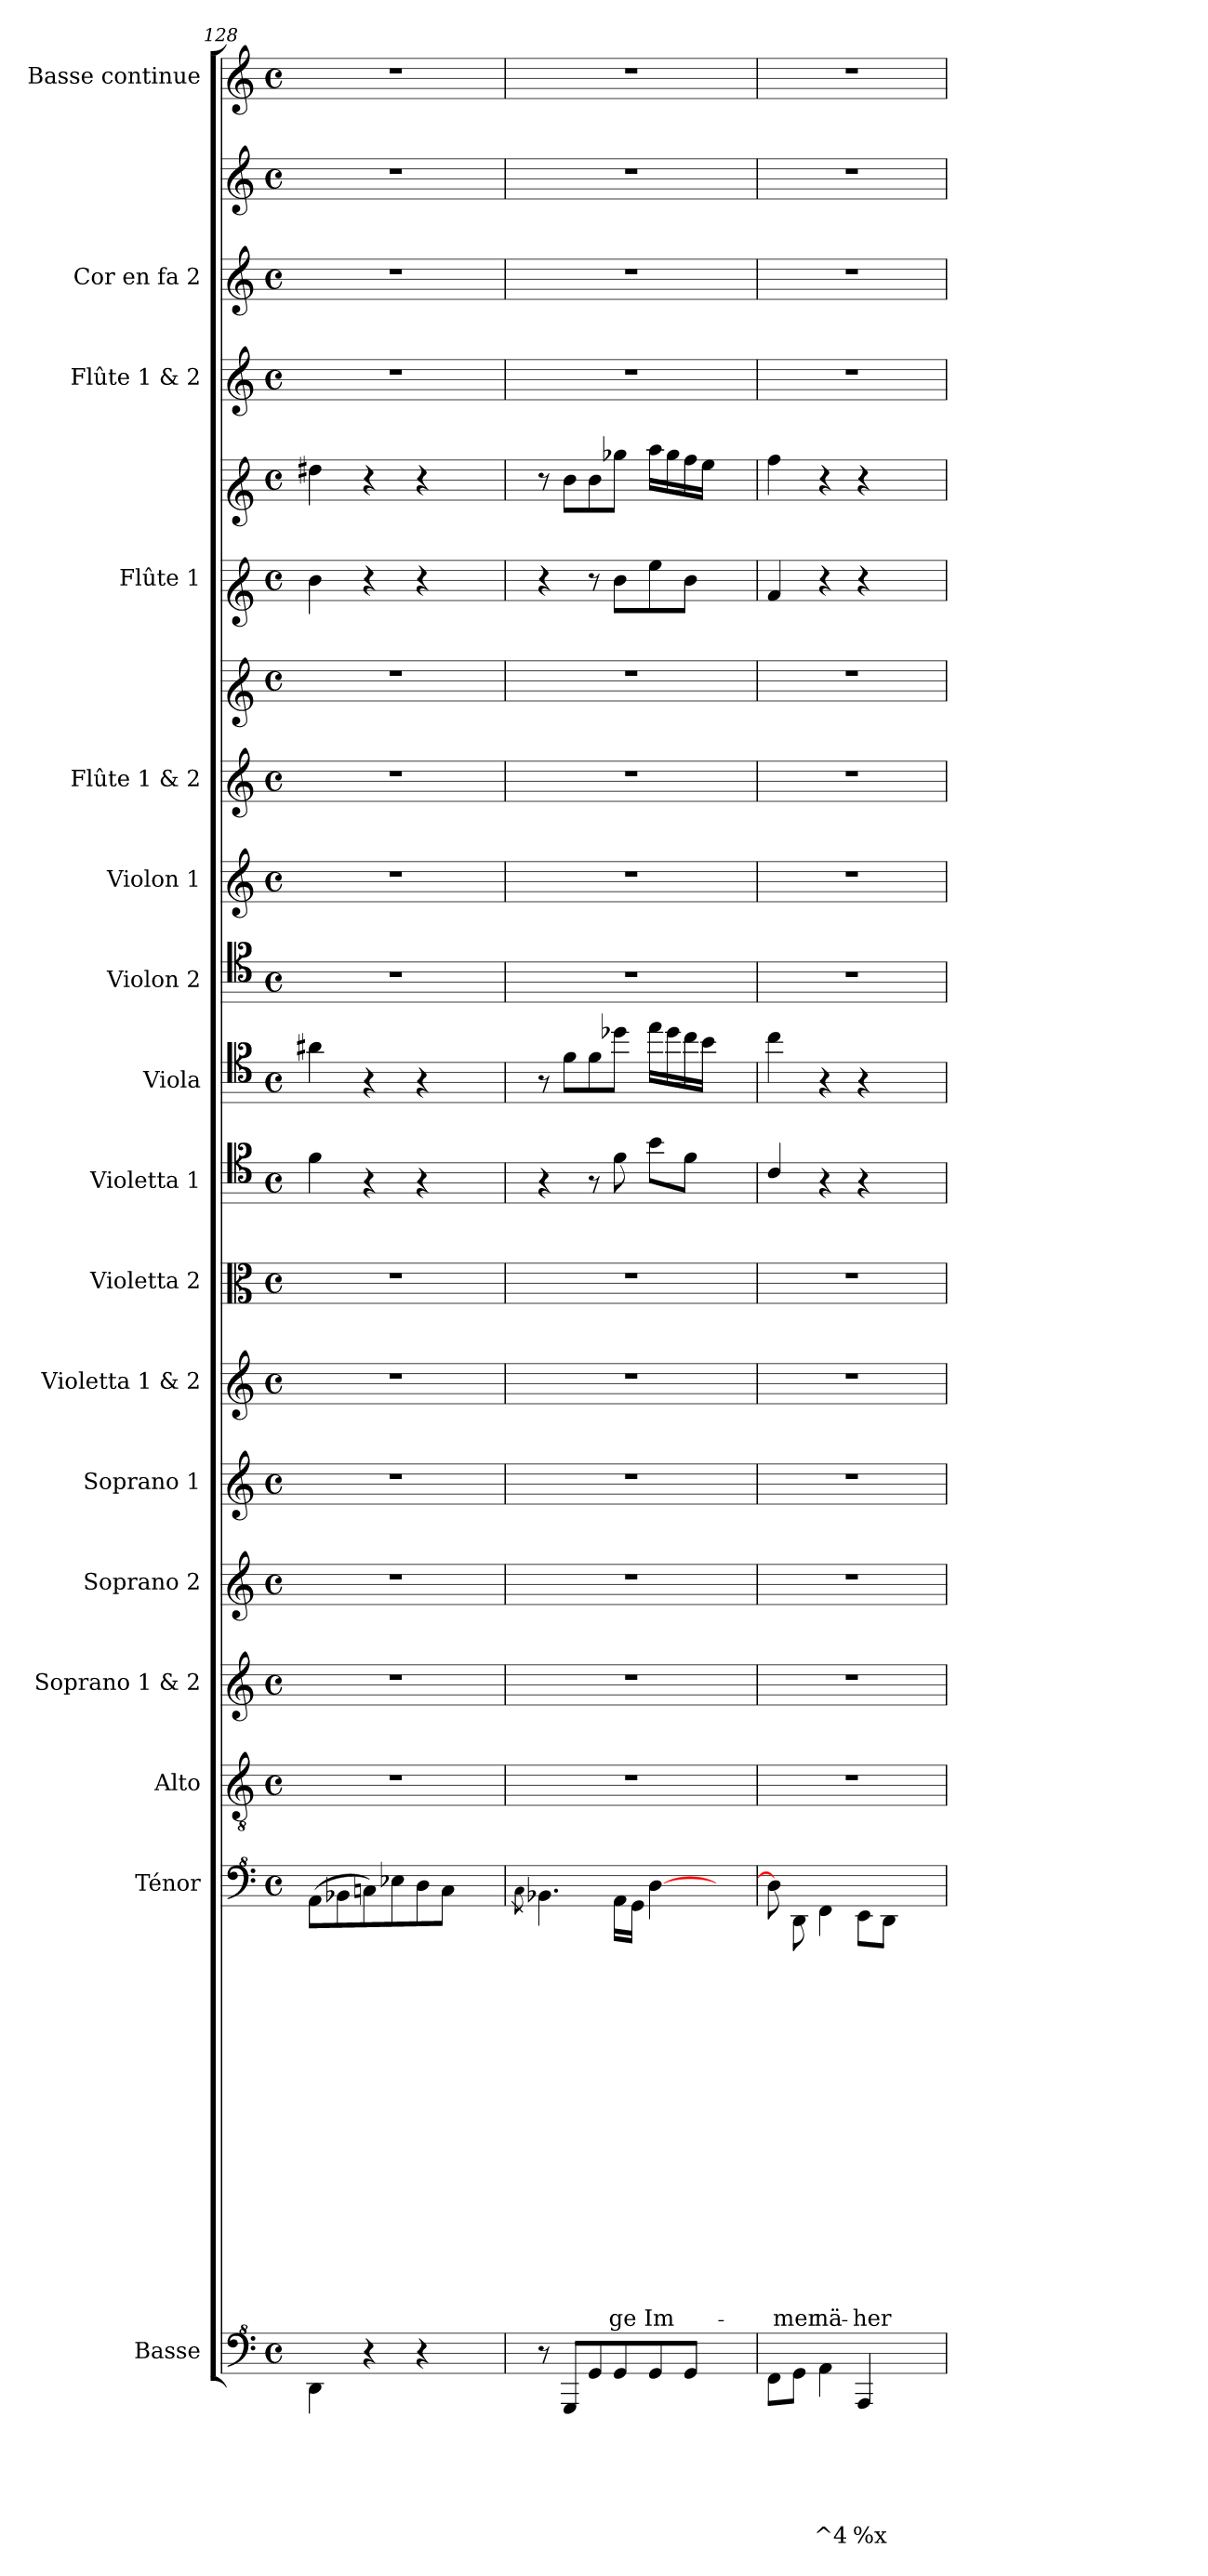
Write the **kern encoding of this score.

**kern	**text	**text	**text	**text	**text	**text	**kern	**text	**text	**text	**text	**text	**text	**text	**text	**text	**text	**text	**text	**text	**text	**text	**text	**text	**kern	**kern	**kern	**kern	**kern	**kern	**kern	**kern	**kern	**kern	**kern	**kern	**kern	**kern	**kern	**kern	**kern	**kern
*part17	*part17	*part17	*part17	*part17	*part17	*part17	*part16	*part16	*part16	*part16	*part16	*part16	*part16	*part16	*part16	*part16	*part16	*part16	*part16	*part16	*part16	*part16	*part16	*part16	*part15	*part14	*part13	*part12	*part11	*part10	*part9	*part8	*part7	*part6	*part5	*part5	*part4	*part4	*part3	*part2	*part2	*part1
*staff20	*staff20	*staff20	*staff20	*staff20	*staff20	*staff20	*staff19	*staff19	*staff19	*staff19	*staff19	*staff19	*staff19	*staff19	*staff19	*staff19	*staff19	*staff19	*staff19	*staff19	*staff19	*staff19	*staff19	*staff19	*staff18	*staff17	*staff16	*staff15	*staff14	*staff13	*staff12	*staff11	*staff10	*staff9	*staff8	*staff7	*staff6	*staff5	*staff4	*staff3	*staff2	*staff1
*I"Basse	*	*	*	*	*	*	*I"Ténor	*	*	*	*	*	*	*	*	*	*	*	*	*	*	*	*	*	*I"Alto	*I"Soprano 1 & 2	*I"Soprano 2	*I"Soprano 1	*I"Violetta 1 & 2	*I"Violetta 2	*I"Violetta 1	*I"Viola	*I"Violon 2	*I"Violon 1	*I"Flûte 1 & 2	*	*I"Flûte 1	*	*I"Flûte 1 & 2	*I"Cor en fa 2	*	*I"Basse continue
*I'Bas	*	*	*	*	*	*	*I'T	*	*	*	*	*	*	*	*	*	*	*	*	*	*	*	*	*	*I'A	*	*I'S 2	*I'S 1	*	*I'Vta 2	*I'Vta 1	*I'Vla	*I'Vln 2	*I'Vln 1	*I'Vln 1	*	*I'Fl 1	*	*	*I'Cor 2	*	*I'BC
*clefF^4	*	*	*	*	*	*	*clefF^4	*	*	*	*	*	*	*	*	*	*	*	*	*	*	*	*	*	*clefGv2	*clefG2	*clefG2	*clefG2	*clefG2	*clefC3	*clefC5	*clefC5	*clefC5	*clefG2	*clefG2	*clefG1	*clefG1	*clefG1	*clefG2	*clefG2	*clefG2	*clefG2
*ITrd7c12	*	*	*	*	*	*	*	*	*	*	*	*	*	*	*	*	*	*	*	*	*	*	*	*	*	*	*	*	*	*	*	*	*	*	*	*	*	*	*	*	*ITrd4c7	*ITrd4c7
*k[]	*	*	*	*	*	*	*k[]	*	*	*	*	*	*	*	*	*	*	*	*	*	*	*	*	*	*k[]	*k[]	*k[]	*k[]	*k[]	*k[]	*k[]	*k[]	*k[]	*k[]	*k[]	*k[]	*k[]	*k[]	*k[]	*k[]	*k[b-]	*k[b-]
*C:	*	*	*	*	*	*	*C:	*	*	*	*	*	*	*	*	*	*	*	*	*	*	*	*	*	*C:	*C:	*C:	*C:	*C:	*C:	*C:	*C:	*C:	*C:	*C:	*C:	*C:	*C:	*C:	*C:	*F:	*F:
*M4/4	*	*	*	*	*	*	*M4/4	*	*	*	*	*	*	*	*	*	*	*	*	*	*	*	*	*	*M4/4	*M4/4	*M4/4	*M4/4	*M4/4	*M4/4	*M4/4	*M4/4	*M4/4	*M4/4	*M4/4	*M4/4	*M4/4	*M4/4	*M4/4	*M4/4	*M4/4	*M4/4
*met(c)	*	*	*	*	*	*	*met(c)	*	*	*	*	*	*	*	*	*	*	*	*	*	*	*	*	*	*met(c)	*met(c)	*met(c)	*met(c)	*met(c)	*met(c)	*met(c)	*met(c)	*met(c)	*met(c)	*met(c)	*met(c)	*met(c)	*met(c)	*met(c)	*met(c)	*met(c)	*met(c)
=128	=128	=128	=128	=128	=128	=128	=128	=128	=128	=128	=128	=128	=128	=128	=128	=128	=128	=128	=128	=128	=128	=128	=128	=128	=128	=128	=128	=128	=128	=128	=128	=128	=128	=128	=128	=128	=128	=128	=128	=128	=128	=128
4DD\	.	.	.	.	.	.	(>8A\L	.	.	.	.	.	.	.	.	.	.	.	.	.	.	.	.	.	1r	1r	1r	1r	1r	1r	4d\	4f#X\	1r	1r	1r	1r	4dd\	4ff#X\	1r	1r	1r	1r
.	.	.	.	.	.	.	8B-\	.	.	.	.	.	.	.	.	.	.	.	.	.	.	.	.	.	.	.	.	.	.	.	.	.	.	.	.	.	.	.	.	.	.	.
4r	.	.	.	.	.	.	8cni\)	.	.	.	.	.	.	.	.	.	.	.	.	.	.	.	.	.	.	.	.	.	.	.	4r	4r	.	.	.	.	4r	4r	.	.	.	.
.	.	.	.	.	.	.	8e-X\	.	.	.	.	.	.	.	.	.	.	.	.	.	.	.	.	.	.	.	.	.	.	.	.	.	.	.	.	.	.	.	.	.	.	.
4r	.	.	.	.	.	.	8d\	.	.	.	.	.	.	.	.	.	.	.	.	.	.	.	.	.	.	.	.	.	.	.	4r	4r	.	.	.	.	4r	4r	.	.	.	.
.	.	.	.	.	.	.	8c\J	.	.	.	.	.	.	.	.	.	.	.	.	.	.	.	.	.	.	.	.	.	.	.	.	.	.	.	.	.	.	.	.	.	.	.
4ryy	.	.	.	.	.	.	4ryy	.	.	.	.	.	.	.	.	.	.	.	.	.	.	.	.	.	.	.	.	.	.	.	4ryy	4ryy	.	.	.	.	4ryy	4ryy	.	.	.	.
=129	=129	=129	=129	=129	=129	=129	=129	=129	=129	=129	=129	=129	=129	=129	=129	=129	=129	=129	=129	=129	=129	=129	=129	=129	=129	=129	=129	=129	=129	=129	=129	=129	=129	=129	=129	=129	=129	=129	=129	=129	=129	=129
.	.	.	.	.	.	.	8qc\	.	.	.	.	.	.	.	.	.	.	.	.	.	.	.	.	.	.	.	.	.	.	.	.	.	.	.	.	.	.	.	.	.	.	.
8r	.	.	.	.	.	.	4.B-\	.	.	.	.	.	.	.	.	.	.	.	.	.	.	.	.	.	1r	1r	1r	1r	1r	1r	4r	8r	1r	1r	1r	1r	4r	8r	1r	1r	1r	1r
8GGG/L	.	.	.	.	.	.	.	.	.	.	.	.	.	.	.	.	.	.	.	.	.	.	.	.	.	.	.	.	.	.	.	8d\L	.	.	.	.	.	8dd\L	.	.	.	.
8GG/	.	.	.	.	.	.	.	.	.	.	.	.	.	.	.	.	.	.	.	.	.	.	.	.	.	.	.	.	.	.	8r	8d\	.	.	.	.	8r	8dd\	.	.	.	.
8GG/	.	.	.	.	.	.	16A\LL	.	.	.	.	.	.	.	.	.	.	.	.	.	.	.	.	-ge	.	.	.	.	.	.	8d\	8b-\J	.	.	.	.	8dd\L	8bb-\J	.	.	.	.
.	.	.	.	.	.	.	16G\JJ	.	.	.	.	.	.	.	.	.	.	.	.	.	.	.	.	.	.	.	.	.	.	.	.	.	.	.	.	.	.	.	.	.	.	.
8GG/	.	.	.	.	.	.	[4d\	.	.	.	.	.	.	.	.	.	.	.	.	.	.	.	.	Im-	.	.	.	.	.	.	8g\L	16cc\LL	.	.	.	.	8gg\	16ccc\LL	.	.	.	.
.	.	.	.	.	.	.	.	.	.	.	.	.	.	.	.	.	.	.	.	.	.	.	.	.	.	.	.	.	.	.	.	16b-\	.	.	.	.	.	16bb-\	.	.	.	.
8GG/J	.	.	.	.	.	.	.	.	.	.	.	.	.	.	.	.	.	.	.	.	.	.	.	.	.	.	.	.	.	.	8d\J	16a\	.	.	.	.	8dd\J	16aa\	.	.	.	.
.	.	.	.	.	.	.	.	.	.	.	.	.	.	.	.	.	.	.	.	.	.	.	.	.	.	.	.	.	.	.	.	16g\JJ	.	.	.	.	.	16gg\JJ	.	.	.	.
4ryy	.	.	.	.	.	.	4ryy	.	.	.	.	.	.	.	.	.	.	.	.	.	.	.	.	.	.	.	.	.	.	.	4ryy	4ryy	.	.	.	.	4ryy	4ryy	.	.	.	.
=130	=130	=130	=130	=130	=130	=130	=130	=130	=130	=130	=130	=130	=130	=130	=130	=130	=130	=130	=130	=130	=130	=130	=130	=130	=130	=130	=130	=130	=130	=130	=130	=130	=130	=130	=130	=130	=130	=130	=130	=130	=130	=130
8FF\L	.	.	.	.	.	.	8d\]	.	.	.	.	.	.	.	.	.	.	.	.	.	.	.	.	.	1r	1r	1r	1r	1r	1r	4A/	4a\	1r	1r	1r	1r	4a/	4aa\	1r	1r	1r	1r
8GG\J	.	.	.	.	.	.	8D\	.	.	.	.	.	.	.	.	.	.	.	.	.	.	.	.	-mer	.	.	.	.	.	.	.	.	.	.	.	.	.	.	.	.	.	.
4AA\	.	.	.	.	.	^4	4F\	.	.	.	.	.	.	.	.	.	.	.	.	.	.	.	.	nä-	.	.	.	.	.	.	4r	4r	.	.	.	.	4r	4r	.	.	.	.
4AAA/	.	.	.	.	.	%x	8E\L	.	.	.	.	.	.	.	.	.	.	.	.	.	.	.	.	-her	.	.	.	.	.	.	4r	4r	.	.	.	.	4r	4r	.	.	.	.
.	.	.	.	.	.	.	8D\J	.	.	.	.	.	.	.	.	.	.	.	.	.	.	.	.	.	.	.	.	.	.	.	.	.	.	.	.	.	.	.	.	.	.	.
4ryy	.	.	.	.	.	.	4ryy	.	.	.	.	.	.	.	.	.	.	.	.	.	.	.	.	.	.	.	.	.	.	.	4ryy	4ryy	.	.	.	.	4ryy	4ryy	.	.	.	.
=	=	=	=	=	=	=	=	=	=	=	=	=	=	=	=	=	=	=	=	=	=	=	=	=	=	=	=	=	=	=	=	=	=	=	=	=	=	=	=	=	=	=
*-	*-	*-	*-	*-	*-	*-	*-	*-	*-	*-	*-	*-	*-	*-	*-	*-	*-	*-	*-	*-	*-	*-	*-	*-	*-	*-	*-	*-	*-	*-	*-	*-	*-	*-	*-	*-	*-	*-	*-	*-	*-	*-
